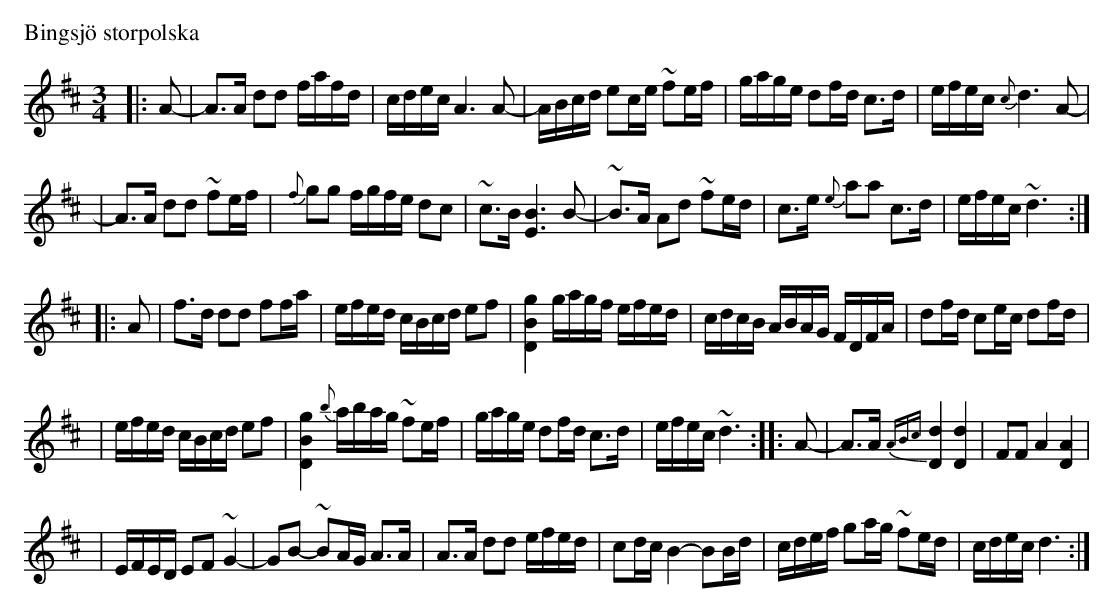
X:1
P: Bingsj\"o storpolska
O:
M: 3/4
L: 1/16
K: D
|: A2- \
| A3A d2d2 fafd | cdec A6 A2- | ABcd e2ce ~f2ef | gage d2fd c3d | efec {c}d6 A2- |
| A3A d2d2 ~f2ef | {f}g2g2 fgfe d2c2 | ~c3B [B6E6] B2- | ~B3A A2d2 ~f2ed | c3e {e}a2a2 c3d | efec ~d6 :|
|: A2- | f3d d2d2 f2fa | efed cBcd e2f2 | [D4B4g4] gagf efed | cdcB ABAG FDFA | d2fd c2ec d2fd |
| efed cBcd e2f2 | [D4B4g4] {b}abag ~f2ef | gage d2fd c3d | efec ~d6 :: A2- | A3A {ABc}[d4D4] [d4D4] | F2F2 A4 [A4D4] |
| EFED E2F2 ~G4- | G2B2- ~B2AG A3A | A3A d2d2 efed | c2dc B4- B2Bd | cdef g2ag ~f2ed | cdec d6 :|
